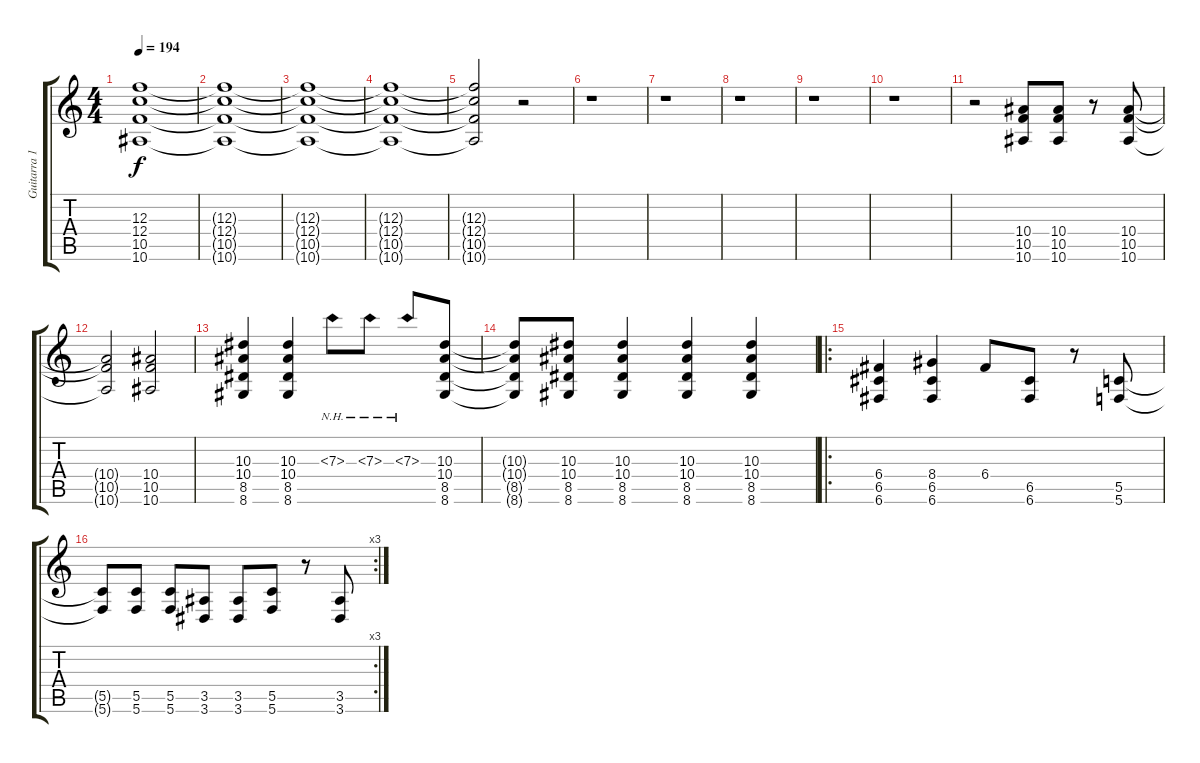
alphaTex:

\track ("Guitarra 1" "Guitarra 1") {instrument distortionguitar}
\staff {score tabs}
\tuning (D4 A3 F3 C3 G2 C2) {hide}
\ts (4 4)
\tempo 194
\clef g2
\ks c
(12.3{t} 12.4{t} 10.5{t} 10.6{t}).1{dy f} |
(12.3{t} 12.4{t} 10.5{t} 10.6{t}).1 |
(12.3{t} 12.4{t} 10.5{t} 10.6{t}).1 |
(12.3{t} 12.4{t} 10.5{t} 10.6{t}).1 |
(12.3{t} 12.4{t} 10.5{t} 10.6{t}).2 r.2 |
r.1 |
r.1 |
r.1 |
r.1 |
r.1 |
r.2 (10.4 10.5 10.6).8 (10.4 10.5 10.6).8 r.8 (10.4 10.5 10.6).8 |
(10.4{t} 10.5{t} 10.6{t}).2 (10.4 10.5 10.6).2 |
(10.3 10.4 8.5 8.6).4 (10.3 10.4 8.5 8.6).4 7.3{nh}.8 7.3{nh}.8 7.3{nh}.8 (10.3 10.4 8.5 8.6).8 |
(10.3{t} 10.4{t} 8.5{t} 8.6{t}).8 (10.3 10.4 8.5 8.6).8 (10.3 10.4 8.5 8.6).4 (10.3 10.4 8.5 8.6).4 (10.3 10.4 8.5 8.6).4 |
\ro
(6.4 6.5 6.6).4 (8.4 6.5 6.6).4 6.4.8 (6.5 6.6).8 r.8 (5.5 5.6).8 |
\rc 3
(5.5{t} 5.6{t}).8 (5.5 5.6).8 (5.5 5.6).8 (3.5 3.6).8 (3.5 3.6).8 (5.5 5.6).8 r.8 (3.5 3.6).8
